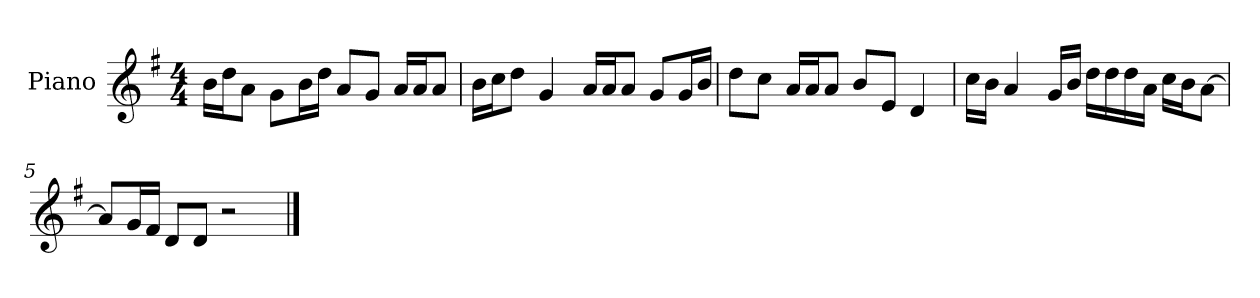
**kern
*part1
*staff1
*I"Piano
*I'P-no
*clefG2
*k[f#]
*M4/4
*MM90
=1
16b\LL
16dd\J
8a\J
8g\L
16b\L
16dd\JJ
8a/L
8g/J
16a/LL
16a/J
8a/J
=2
16b\LL
16cc\J
8dd\J
4g/
16a/LL
16a/J
8a/J
8g/L
16g/L
16b/JJ
=3
8dd\L
8cc\J
16a/LL
16a/J
8a/J
8b/L
8e/J
4d/
=4
16cc\LL
16b\JJ
4a/
16g/LL
16b/JJ
16dd\LL
16dd\
16dd\
16a\JJ
16cc\LL
16b\J
[8a\J
!!LO:LB:g=z
=5
8a/L]
16g/L
16f#/JJ
8d/L
8d/J
2r
==
*-
